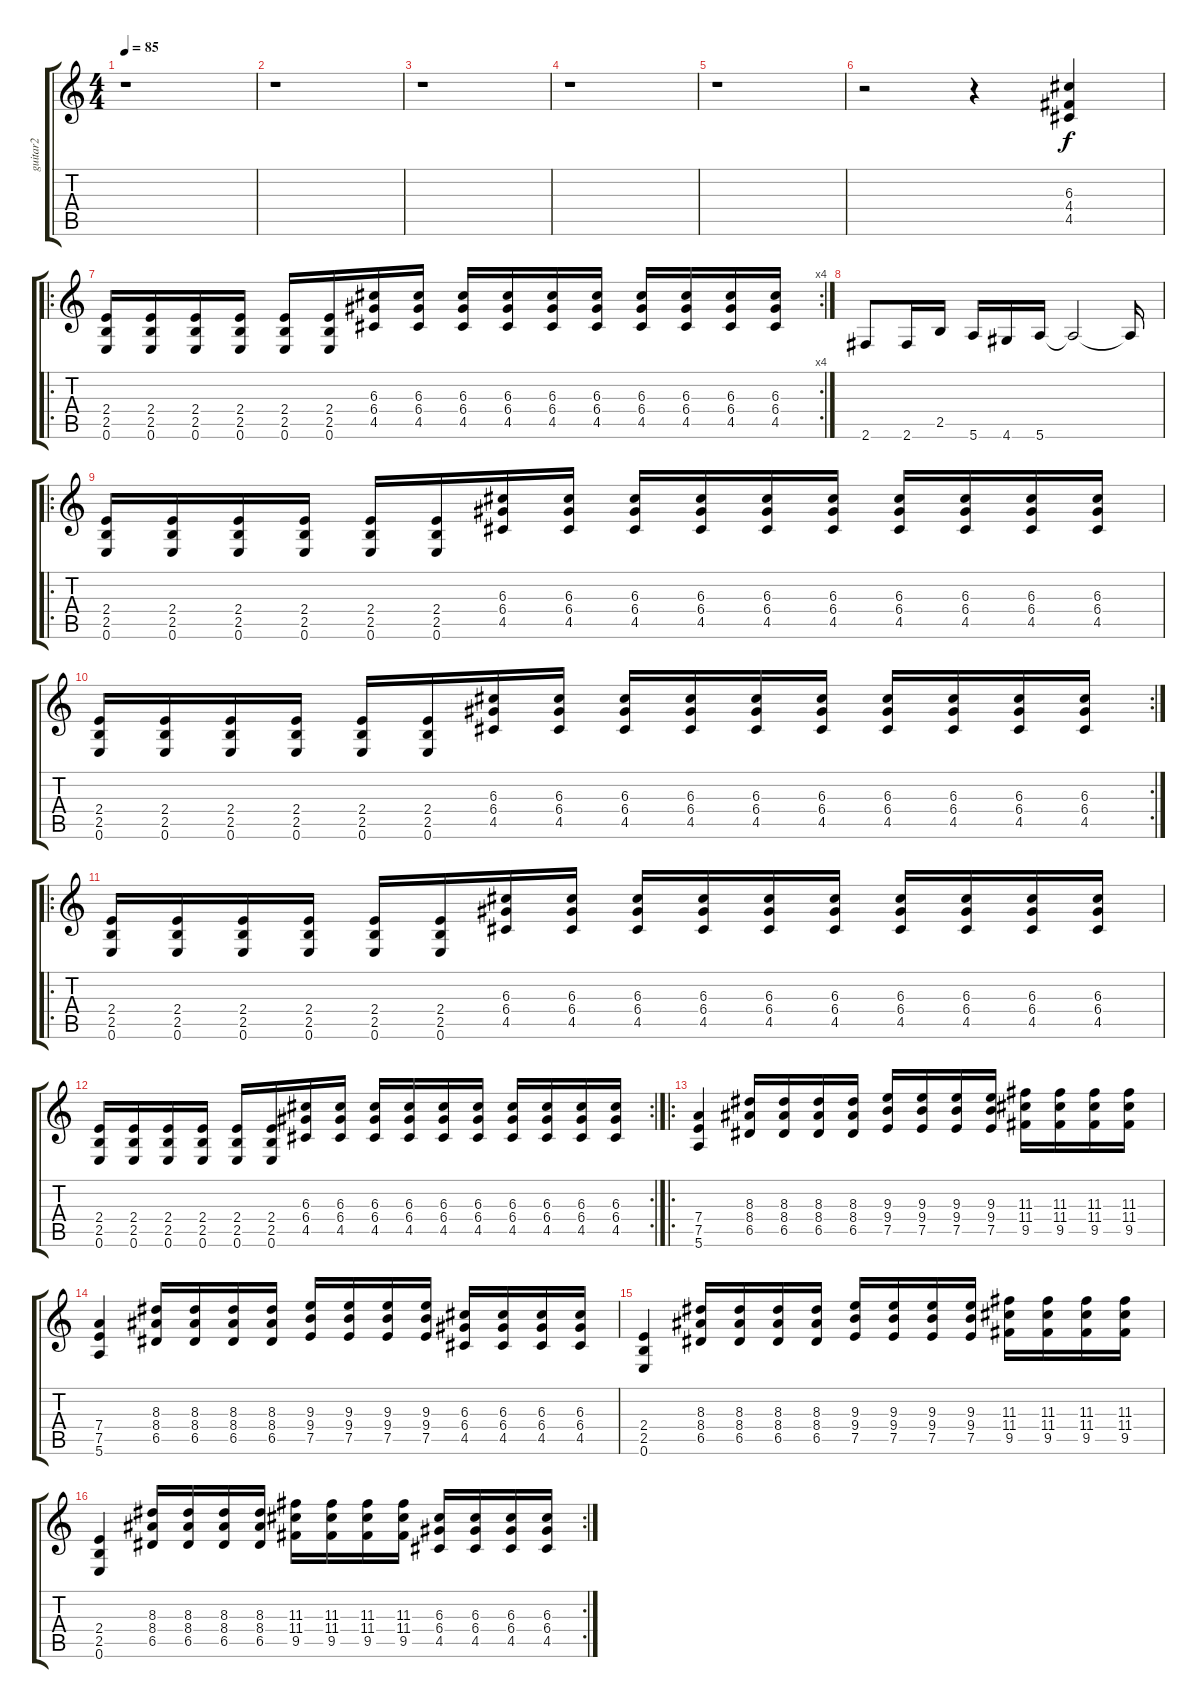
\track ("guitar2" "guitar2") {instrument distortionguitar}
\staff {score tabs}
\tuning (E4 B3 G3 D3 A2 E2) {hide}
\ts (4 4)
\tempo 85
\clef g2
\ks c
r.1{dy f instrument distortionguitar} |
r.1 |
r.1 |
r.1 |
r.1 |
r.2 r.4 (6.3 4.4 4.5).4 |
\ro
\rc 4
(2.4 2.5 0.6).16 (2.4 2.5 0.6).16 (2.4 2.5 0.6).16 (2.4 2.5 0.6).16 (2.4 2.5 0.6).16 (2.4 2.5 0.6).16 (6.3 6.4 4.5).16 (6.3 6.4 4.5).16 (6.3 6.4 4.5).16 (6.3 6.4 4.5).16 (6.3 6.4 4.5).16 (6.3 6.4 4.5).16 (6.3 6.4 4.5).16 (6.3 6.4 4.5).16 (6.3 6.4 4.5).16 (6.3 6.4 4.5).16 |
2.6.8 2.6.16 2.5.16 5.6.16 4.6.16 5.6.16 5.6{t}.2 5.6{t}.16 |
\ro
(2.4 2.5 0.6).16 (2.4 2.5 0.6).16 (2.4 2.5 0.6).16 (2.4 2.5 0.6).16 (2.4 2.5 0.6).16 (2.4 2.5 0.6).16 (6.3 6.4 4.5).16 (6.3 6.4 4.5).16 (6.3 6.4 4.5).16 (6.3 6.4 4.5).16 (6.3 6.4 4.5).16 (6.3 6.4 4.5).16 (6.3 6.4 4.5).16 (6.3 6.4 4.5).16 (6.3 6.4 4.5).16 (6.3 6.4 4.5).16 |
\rc 2
(2.4 2.5 0.6).16 (2.4 2.5 0.6).16 (2.4 2.5 0.6).16 (2.4 2.5 0.6).16 (2.4 2.5 0.6).16 (2.4 2.5 0.6).16 (6.3 6.4 4.5).16 (6.3 6.4 4.5).16 (6.3 6.4 4.5).16 (6.3 6.4 4.5).16 (6.3 6.4 4.5).16 (6.3 6.4 4.5).16 (6.3 6.4 4.5).16 (6.3 6.4 4.5).16 (6.3 6.4 4.5).16 (6.3 6.4 4.5).16 |
\ro
(2.4 2.5 0.6).16 (2.4 2.5 0.6).16 (2.4 2.5 0.6).16 (2.4 2.5 0.6).16 (2.4 2.5 0.6).16 (2.4 2.5 0.6).16 (6.3 6.4 4.5).16 (6.3 6.4 4.5).16 (6.3 6.4 4.5).16 (6.3 6.4 4.5).16 (6.3 6.4 4.5).16 (6.3 6.4 4.5).16 (6.3 6.4 4.5).16 (6.3 6.4 4.5).16 (6.3 6.4 4.5).16 (6.3 6.4 4.5).16 |
\rc 2
(2.4 2.5 0.6).16 (2.4 2.5 0.6).16 (2.4 2.5 0.6).16 (2.4 2.5 0.6).16 (2.4 2.5 0.6).16 (2.4 2.5 0.6).16 (6.3 6.4 4.5).16 (6.3 6.4 4.5).16 (6.3 6.4 4.5).16 (6.3 6.4 4.5).16 (6.3 6.4 4.5).16 (6.3 6.4 4.5).16 (6.3 6.4 4.5).16 (6.3 6.4 4.5).16 (6.3 6.4 4.5).16 (6.3 6.4 4.5).16 |
\ro
(7.4 7.5 5.6).4 (8.3 8.4 6.5).16 (8.3 8.4 6.5).16 (8.3 8.4 6.5).16 (8.3 8.4 6.5).16 (9.3 9.4 7.5).16 (9.3 9.4 7.5).16 (9.3 9.4 7.5).16 (9.3 9.4 7.5).16 (11.3 11.4 9.5).16 (11.3 11.4 9.5).16 (11.3 11.4 9.5).16 (11.3 11.4 9.5).16 |
(7.4 7.5 5.6).4 (8.3 8.4 6.5).16 (8.3 8.4 6.5).16 (8.3 8.4 6.5).16 (8.3 8.4 6.5).16 (9.3 9.4 7.5).16 (9.3 9.4 7.5).16 (9.3 9.4 7.5).16 (9.3 9.4 7.5).16 (6.3 6.4 4.5).16 (6.3 6.4 4.5).16 (6.3 6.4 4.5).16 (6.3 6.4 4.5).16 |
(2.4 2.5 0.6).4 (8.3 8.4 6.5).16 (8.3 8.4 6.5).16 (8.3 8.4 6.5).16 (8.3 8.4 6.5).16 (9.3 9.4 7.5).16 (9.3 9.4 7.5).16 (9.3 9.4 7.5).16 (9.3 9.4 7.5).16 (11.3 11.4 9.5).16 (11.3 11.4 9.5).16 (11.3 11.4 9.5).16 (11.3 11.4 9.5).16 |
\rc 2
(2.4 2.5 0.6).4 (8.3 8.4 6.5).16 (8.3 8.4 6.5).16 (8.3 8.4 6.5).16 (8.3 8.4 6.5).16 (11.3 11.4 9.5).16 (11.3 11.4 9.5).16 (11.3 11.4 9.5).16 (11.3 11.4 9.5).16 (6.3 6.4 4.5).16 (6.3 6.4 4.5).16 (6.3 6.4 4.5).16 (6.3 6.4 4.5).16
